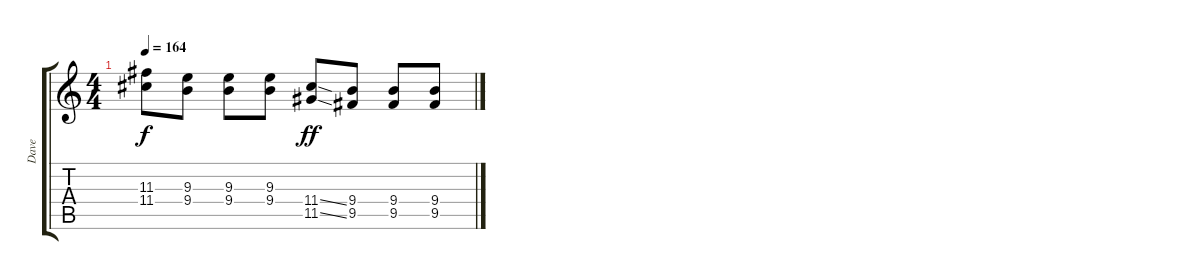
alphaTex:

\track ("Dave" "Dave") {instrument distortionguitar}
\staff {score tabs}
\tuning (E4 B3 G3 D3 A2 E2) {hide}
\ts (4 4)
\tempo 164
\clef g2
\ks c
(11.3 11.4).8{dy f} (9.3 9.4).8 (9.3 9.4).8 (9.3 9.4).8 (11.4{ss} 11.5{ss}).8{dy ff} (9.4 9.5).8 (9.4 9.5).8 (9.4 9.5).8
